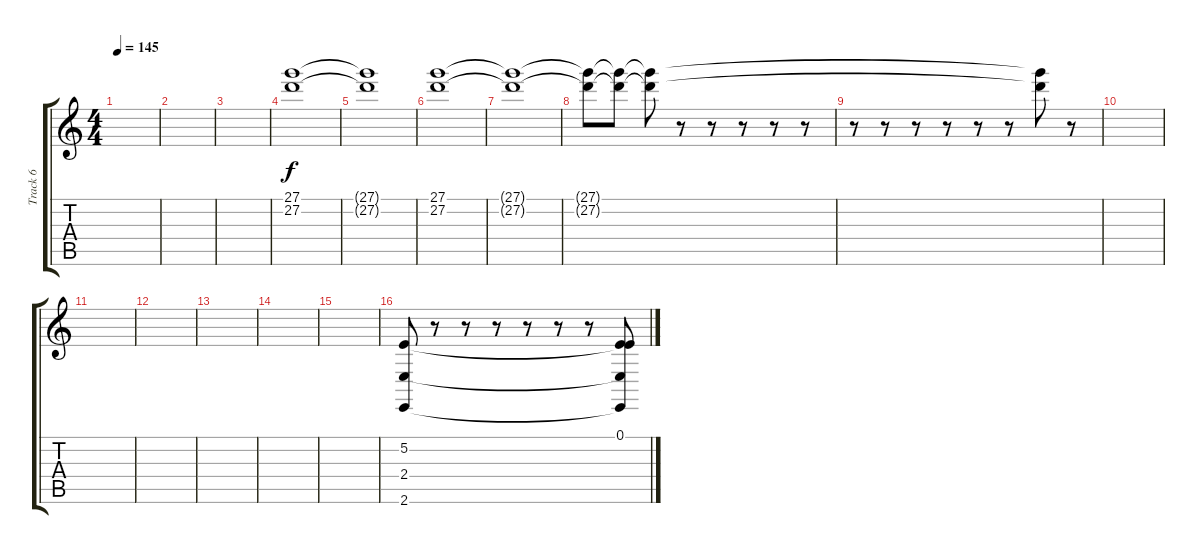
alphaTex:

\track ("Track 6" "Track 6") {instrument stringensemble1}
\staff {score tabs}
\tuning (E4 B3 G3 D3 A2 D2) {hide}
\ts (4 4)
\tempo 145
\clef g2
\ks c
|
|
|
(27.1 27.2).1 |
(27.1{t} 27.2{t}).1 |
(27.1 27.2).1{volume 13} |
(27.1{t} 27.2{t}).1 |
(27.1{t} 27.2{t}).8 (27.1{t} 27.2{t}).8 (27.1{t} 27.2{t}).8 r.8 r.8 r.8 r.8 r.8 |
r.8 r.8 r.8 r.8 r.8 r.8 (27.1{t} 27.2{t}).8{volume 0} r.8 |
|
|
|
|
|
|
(5.2 2.4 2.6).8{volume 16} r.8 r.8 r.8 r.8 r.8 r.8 (0.1 5.2{t} 2.4{t} 2.6{t}).8
